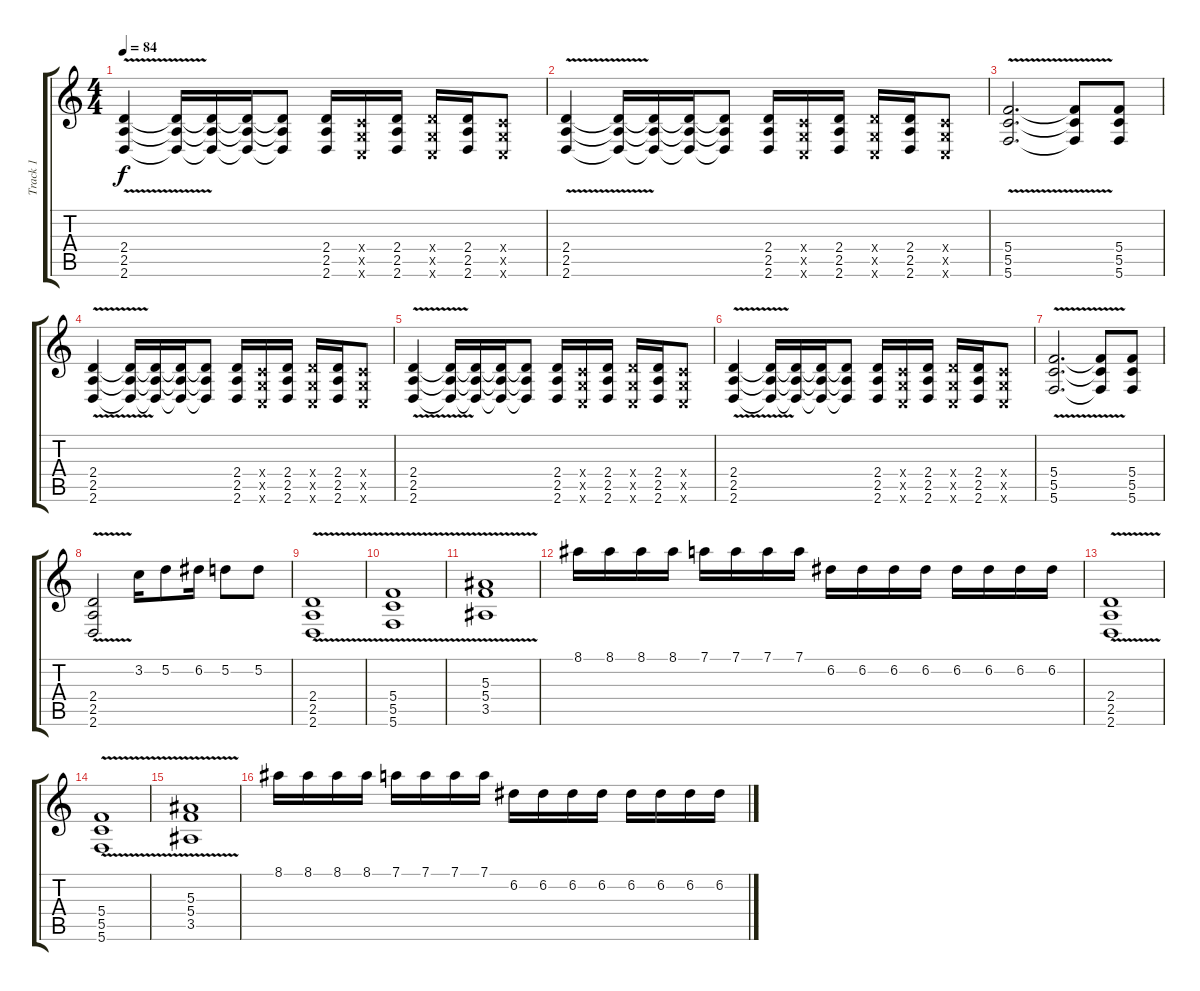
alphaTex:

\track ("Track 1" "Track 1") {instrument distortionguitar}
\staff {score tabs}
\tuning (D4 A3 F3 C3 G2 C2) {hide}
\ts (4 4)
\tempo 84
\clef g2
\ks c
(2.4{v} 2.5{v} 2.6{v}).4{dy f} (2.4{t} 2.5{t} 2.6{t}).16 (2.4{t} 2.5{t} 2.6{t}).16 (2.4{t} 2.5{t} 2.6{t}).16 (2.4{t} 2.5{t} 2.6{t}).8 (2.4 2.5 2.6).16 (0.4{x} 0.5{x} 0.6{x}).16 (2.4 2.5 2.6).16 (2.4{x} 0.5{x} 0.6{x}).16 (2.4 2.5 2.6).16 (0.4{x} 0.5{x} 0.6{x}).8 |
(2.4{v} 2.5{v} 2.6{v}).4 (2.4{t} 2.5{t} 2.6{t}).16 (2.4{t} 2.5{t} 2.6{t}).16 (2.4{t} 2.5{t} 2.6{t}).16 (2.4{t} 2.5{t} 2.6{t}).8 (2.4 2.5 2.6).16 (0.4{x} 0.5{x} 0.6{x}).16 (2.4 2.5 2.6).16 (2.4{x} 0.5{x} 0.6{x}).16 (2.4 2.5 2.6).16 (0.4{x} 0.5{x} 0.6{x}).8 |
(5.4{v} 5.5{v} 5.6{v}).2{d} (5.4{t} 5.5{t} 5.6{t}).8 (5.4 5.5 5.6).8 |
(2.4{v} 2.5{v} 2.6{v}).4 (2.4{t} 2.5{t} 2.6{t}).16 (2.4{t} 2.5{t} 2.6{t}).16 (2.4{t} 2.5{t} 2.6{t}).16 (2.4{t} 2.5{t} 2.6{t}).8 (2.4 2.5 2.6).16 (0.4{x} 0.5{x} 0.6{x}).16 (2.4 2.5 2.6).16 (2.4{x} 0.5{x} 0.6{x}).16 (2.4 2.5 2.6).16 (0.4{x} 0.5{x} 0.6{x}).8 |
(2.4{v} 2.5{v} 2.6{v}).4 (2.4{t} 2.5{t} 2.6{t}).16 (2.4{t} 2.5{t} 2.6{t}).16 (2.4{t} 2.5{t} 2.6{t}).16 (2.4{t} 2.5{t} 2.6{t}).8 (2.4 2.5 2.6).16 (0.4{x} 0.5{x} 0.6{x}).16 (2.4 2.5 2.6).16 (2.4{x} 0.5{x} 0.6{x}).16 (2.4 2.5 2.6).16 (0.4{x} 0.5{x} 0.6{x}).8 |
(2.4{v} 2.5{v} 2.6{v}).4 (2.4{t} 2.5{t} 2.6{t}).16 (2.4{t} 2.5{t} 2.6{t}).16 (2.4{t} 2.5{t} 2.6{t}).16 (2.4{t} 2.5{t} 2.6{t}).8 (2.4 2.5 2.6).16 (0.4{x} 0.5{x} 0.6{x}).16 (2.4 2.5 2.6).16 (2.4{x} 0.5{x} 0.6{x}).16 (2.4 2.5 2.6).16 (0.4{x} 0.5{x} 0.6{x}).8 |
(5.4{v} 5.5{v} 5.6{v}).2{d} (5.4{t} 5.5{t} 5.6{t}).8 (5.4 5.5 5.6).8 |
(2.4{v} 2.5{v} 2.6{v}).2 3.2.16 5.2.8 6.2.16 5.2.8 5.2.8 |
(2.4{v} 2.5{v} 2.6{v}).1 |
(5.4{v} 5.5{v} 5.6{v}).1 |
(5.3{v} 5.4{v} 3.5{v}).1 |
8.1.16 8.1.16 8.1.16 8.1.16 7.1.16 7.1.16 7.1.16 7.1.16 6.2.16 6.2.16 6.2.16 6.2.16 6.2.16 6.2.16 6.2.16 6.2.16 |
(2.4{v} 2.5{v} 2.6{v}).1 |
(5.4{v} 5.5{v} 5.6{v}).1 |
(5.3{v} 5.4{v} 3.5{v}).1 |
8.1.16 8.1.16 8.1.16 8.1.16 7.1.16 7.1.16 7.1.16 7.1.16 6.2.16 6.2.16 6.2.16 6.2.16 6.2.16 6.2.16 6.2.16 6.2.16
